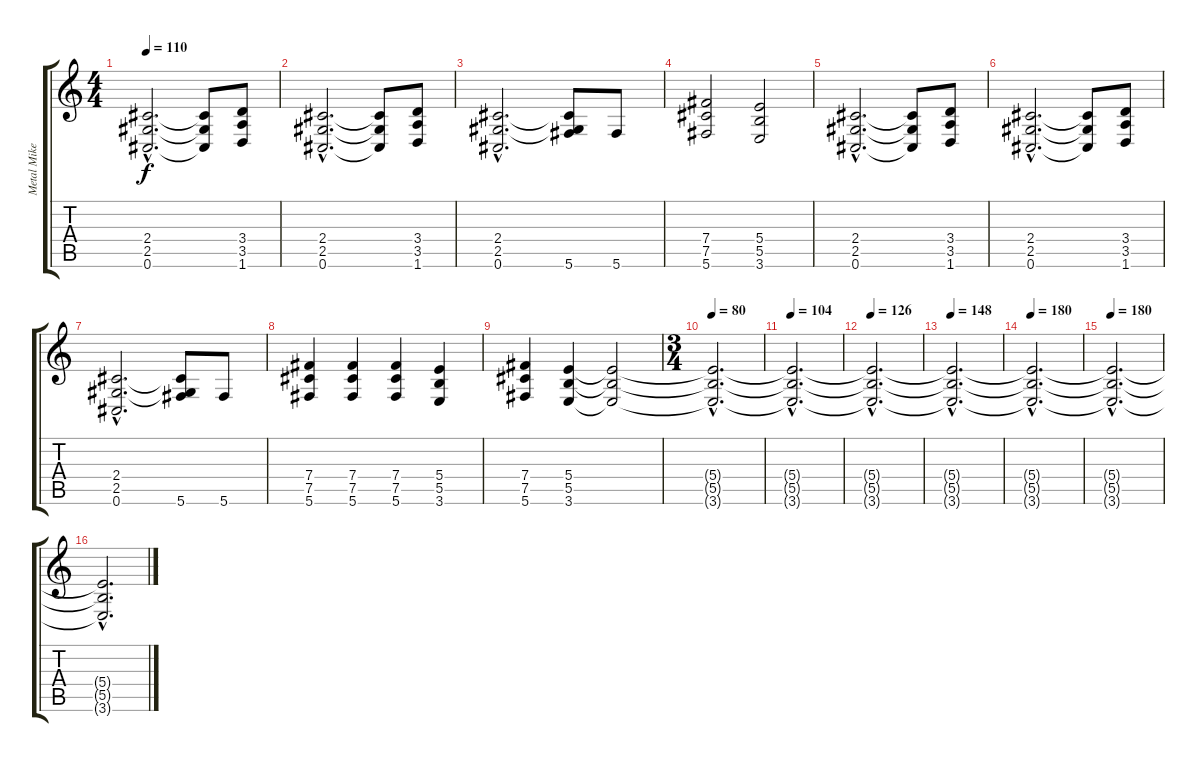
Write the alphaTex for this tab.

\track ("Metal Mike" "Metal Mike") {instrument distortionguitar}
\staff {score tabs}
\tuning (Db4 Ab3 E3 B2 Gb2 Db2) {hide}
\ts (4 4)
\tempo 110
\clef g2
\ks c
(2.4{hac} 2.5{hac} 0.6{hac}).2{d dy f} (2.4{t} 2.5{t} 0.6{t}).8 (3.4 3.5 1.6).8 |
(2.4{hac} 2.5{hac} 0.6{hac}).2{d} (2.4{t} 2.5{t} 0.6{t}).8 (3.4 3.5 1.6).8 |
(2.4{hac} 2.5{hac} 0.6{hac}).2{d} (2.4{t} 2.5{t} 5.6).8 5.6.8 |
(7.4 7.5 5.6).2 (5.4 5.5 3.6).2 |
(2.4{hac} 2.5{hac} 0.6{hac}).2{d} (2.4{t} 2.5{t} 0.6{t}).8 (3.4 3.5 1.6).8 |
(2.4{hac} 2.5{hac} 0.6{hac}).2{d} (2.4{t} 2.5{t} 0.6{t}).8 (3.4 3.5 1.6).8 |
(2.4{hac} 2.5{hac} 0.6{hac}).2{d} (2.4{t} 2.5{t} 5.6).8 5.6.8 |
(7.4 7.5 5.6).4 (7.4 7.5 5.6).4 (7.4 7.5 5.6).4 (5.4 5.5 3.6).4 |
(7.4 7.5 5.6).4 (5.4 5.5 3.6).4 (5.4{t} 5.5{t} 3.6{t}).2 |
\ts (3 4)
\tempo 80
(5.4{hac t} 5.5{hac t} 3.6{hac t}).2{d} |
\tempo 104
(5.4{hac t} 5.5{hac t} 3.6{hac t}).2{d} |
\tempo 126
(5.4{hac t} 5.5{hac t} 3.6{hac t}).2{d} |
\tempo 148
(5.4{hac t} 5.5{hac t} 3.6{hac t}).2{d} |
\tempo 180
(5.4{hac t} 5.5{hac t} 3.6{hac t}).2{d} |
\tempo 180
(5.4{hac t} 5.5{hac t} 3.6{hac t}).2{d} |
(5.4{hac t} 5.5{hac t} 3.6{hac t}).2{d}
